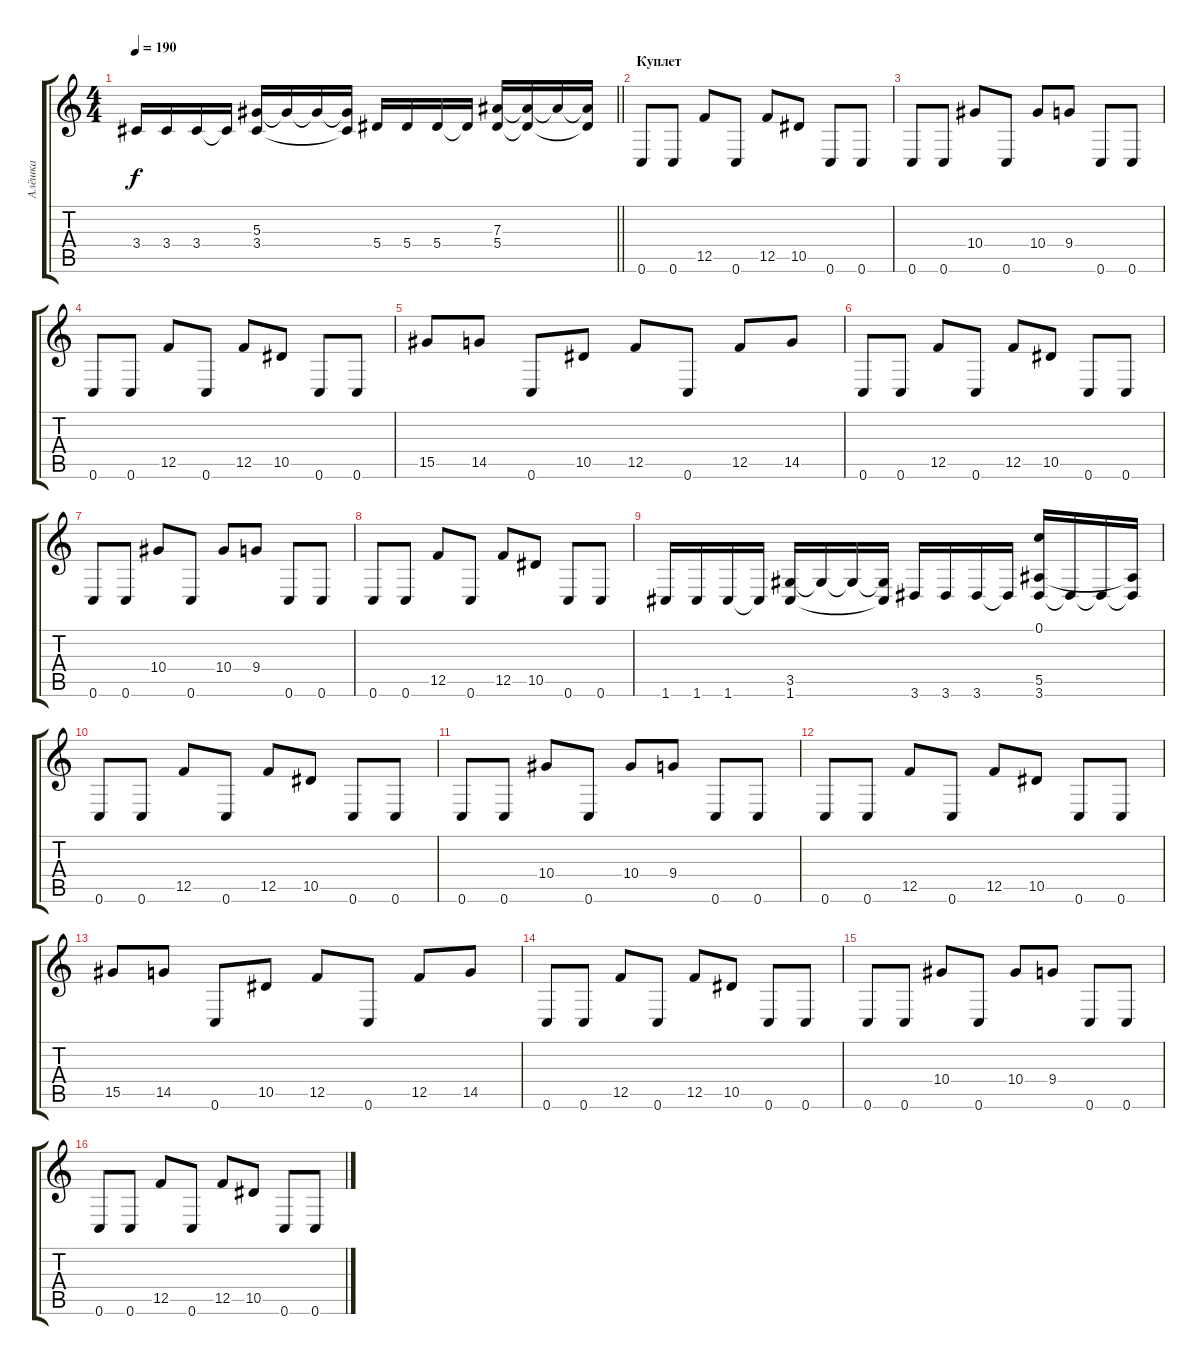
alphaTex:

\track ("Алёшка" "Алёшка") {instrument distortionguitar}
\staff {score tabs}
\tuning (C4 G3 Eb3 Bb2 F2 C2) {hide}
\ts (4 4)
\tempo 190
\clef g2
\barLineRight lightlight
\ks c
3.4.16{dy f} 3.4.16 3.4.16 3.4{t}.16 (5.3 3.4).16 5.3{t}.16 5.3{t}.16 (5.3{t} 3.4{t}).16 5.4.16 5.4.16 5.4.16 5.4{t}.16 (7.3 5.4).16 (7.3{t} 5.4{t}).16 7.3{t}.16 (7.3{t} 5.4{t}).16 |
\section ("" "Куплет")
0.6.8 0.6.8 12.5.8 0.6.8 12.5.8 10.5.8 0.6.8 0.6.8 |
0.6.8 0.6.8 10.4.8 0.6.8 10.4.8 9.4.8 0.6.8 0.6.8 |
0.6.8 0.6.8 12.5.8 0.6.8 12.5.8 10.5.8 0.6.8 0.6.8 |
15.5.8 14.5.8 0.6.8 10.5.8 12.5.8 0.6.8 12.5.8 14.5.8 |
0.6.8 0.6.8 12.5.8 0.6.8 12.5.8 10.5.8 0.6.8 0.6.8 |
0.6.8 0.6.8 10.4.8 0.6.8 10.4.8 9.4.8 0.6.8 0.6.8 |
0.6.8 0.6.8 12.5.8 0.6.8 12.5.8 10.5.8 0.6.8 0.6.8 |
1.6.16 1.6.16 1.6.16 1.6{t}.16 (3.5 1.6).16 3.5{t}.16 3.5{t}.16 (3.5{t} 1.6{t}).16 3.6.16 3.6.16 3.6.16 3.6{t}.16 (0.1 5.5 3.6).16 3.6{t}.16 3.6{t}.16 (5.5{t} 3.6{t}).16 |
0.6.8 0.6.8 12.5.8 0.6.8 12.5.8 10.5.8 0.6.8 0.6.8 |
0.6.8 0.6.8 10.4.8 0.6.8 10.4.8 9.4.8 0.6.8 0.6.8 |
0.6.8 0.6.8 12.5.8 0.6.8 12.5.8 10.5.8 0.6.8 0.6.8 |
15.5.8 14.5.8 0.6.8 10.5.8 12.5.8 0.6.8 12.5.8 14.5.8 |
0.6.8 0.6.8 12.5.8 0.6.8 12.5.8 10.5.8 0.6.8 0.6.8 |
0.6.8 0.6.8 10.4.8 0.6.8 10.4.8 9.4.8 0.6.8 0.6.8 |
0.6.8 0.6.8 12.5.8 0.6.8 12.5.8 10.5.8 0.6.8 0.6.8
